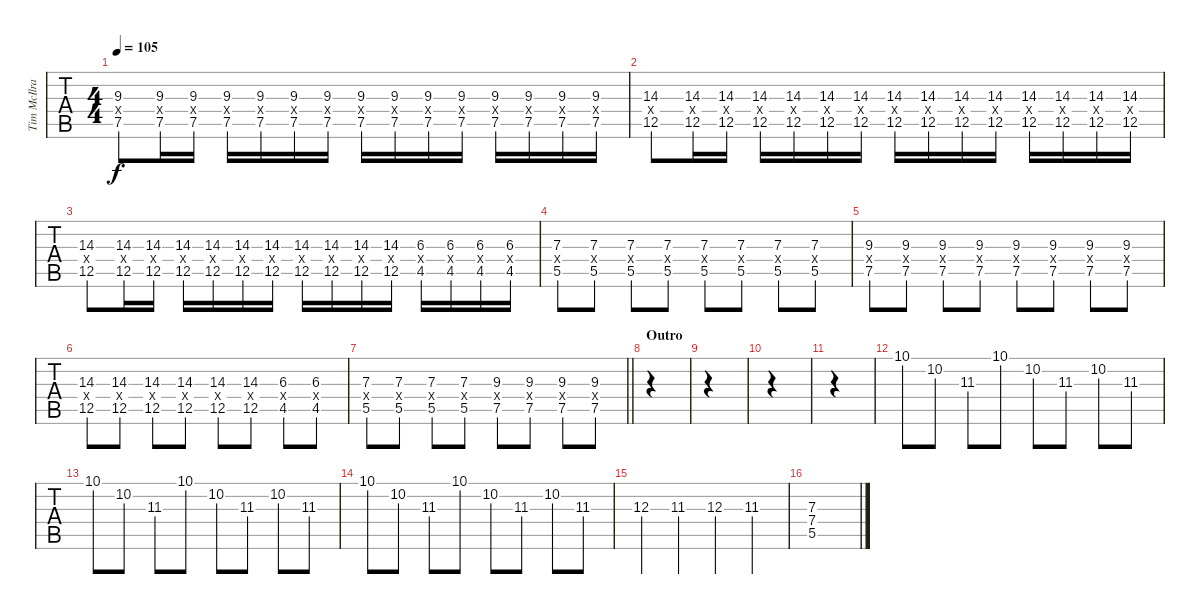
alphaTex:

\track ("Tim McIlrath - Guitar Two" "Tim McIlra") {instrument distortionguitar}
\staff {tabs}
\tuning (Eb4 Bb3 Gb3 Db3 Ab2 Eb2) {hide}
\ts (4 4)
\tempo 105
\clef g2
\ks db
(9.3 5.4{x} 7.5).8{dy f} (9.3 5.4{x} 7.5).16 (9.3 5.4{x} 7.5).16 (9.3 5.4{x} 7.5).16 (9.3 5.4{x} 7.5).16 (9.3 5.4{x} 7.5).16 (9.3 5.4{x} 7.5).16 (9.3 5.4{x} 7.5).16 (9.3 5.4{x} 7.5).16 (9.3 5.4{x} 7.5).16 (9.3 5.4{x} 7.5).16 (9.3 5.4{x} 7.5).16 (9.3 5.4{x} 7.5).16 (9.3 5.4{x} 7.5).16 (9.3 5.4{x} 7.5).16 |
(14.3 12.4{x} 12.5).8 (14.3 12.4{x} 12.5).16 (14.3 12.4{x} 12.5).16 (14.3 12.4{x} 12.5).16 (14.3 12.4{x} 12.5).16 (14.3 12.4{x} 12.5).16 (14.3 12.4{x} 12.5).16 (14.3 12.4{x} 12.5).16 (14.3 12.4{x} 12.5).16 (14.3 12.4{x} 12.5).16 (14.3 12.4{x} 12.5).16 (14.3 12.4{x} 12.5).16 (14.3 12.4{x} 12.5).16 (14.3 12.4{x} 12.5).16 (14.3 12.4{x} 12.5).16 |
(14.3 5.4{x} 12.5).8 (14.3 12.4{x} 12.5).16 (14.3 12.4{x} 12.5).16 (14.3 12.4{x} 12.5).16 (14.3 12.4{x} 12.5).16 (14.3 12.4{x} 12.5).16 (14.3 12.4{x} 12.5).16 (14.3 12.4{x} 12.5).16 (14.3 12.4{x} 12.5).16 (14.3 12.4{x} 12.5).16 (14.3 12.4{x} 12.5).16 (6.3 4.4{x} 4.5).16 (6.3 4.4{x} 4.5).16 (6.3 4.4{x} 4.5).16 (6.3 4.4{x} 4.5).16 |
(7.3 5.4{x} 5.5).8 (7.3 5.4{x} 5.5).8 (7.3 5.4{x} 5.5).8 (7.3 5.4{x} 5.5).8 (7.3 5.4{x} 5.5).8 (7.3 5.4{x} 5.5).8 (7.3 5.4{x} 5.5).8 (7.3 5.4{x} 5.5).8 |
(9.3 7.4{x} 7.5).8 (9.3 7.4{x} 7.5).8 (9.3 7.4{x} 7.5).8 (9.3 7.4{x} 7.5).8 (9.3 7.4{x} 7.5).8 (9.3 7.4{x} 7.5).8 (9.3 7.4{x} 7.5).8 (9.3 7.4{x} 7.5).8 |
(14.3 12.4{x} 12.5).8 (14.3 12.4{x} 12.5).8 (14.3 12.4{x} 12.5).8 (14.3 12.4{x} 12.5).8 (14.3 12.4{x} 12.5).8 (14.3 12.4{x} 12.5).8 (6.3 12.4{x} 4.5).8 (6.3 12.4{x} 4.5).8 |
\barLineRight lightlight
(7.3 5.4{x} 5.5).8 (7.3 5.4{x} 5.5).8 (7.3 5.4{x} 5.5).8 (7.3 5.4{x} 5.5).8 (9.3 7.4{x} 7.5).8 (9.3 7.4{x} 7.5).8 (9.3 7.4{x} 7.5).8 (9.3 7.4{x} 7.5).8 |
\section ("" "Outro")
|
|
|
|
10.1.8{volume 10} 10.2.8 11.3.8 10.1.8 10.2.8 11.3.8 10.2.8 11.3.8 |
10.1.8 10.2.8 11.3.8 10.1.8 10.2.8 11.3.8 10.2.8 11.3.8 |
10.1.8 10.2.8 11.3.8 10.1.8 10.2.8 11.3.8 10.2.8 11.3.8 |
12.3.4 11.3.4 12.3.4 11.3.4 |
(7.3 7.4 5.5).1
